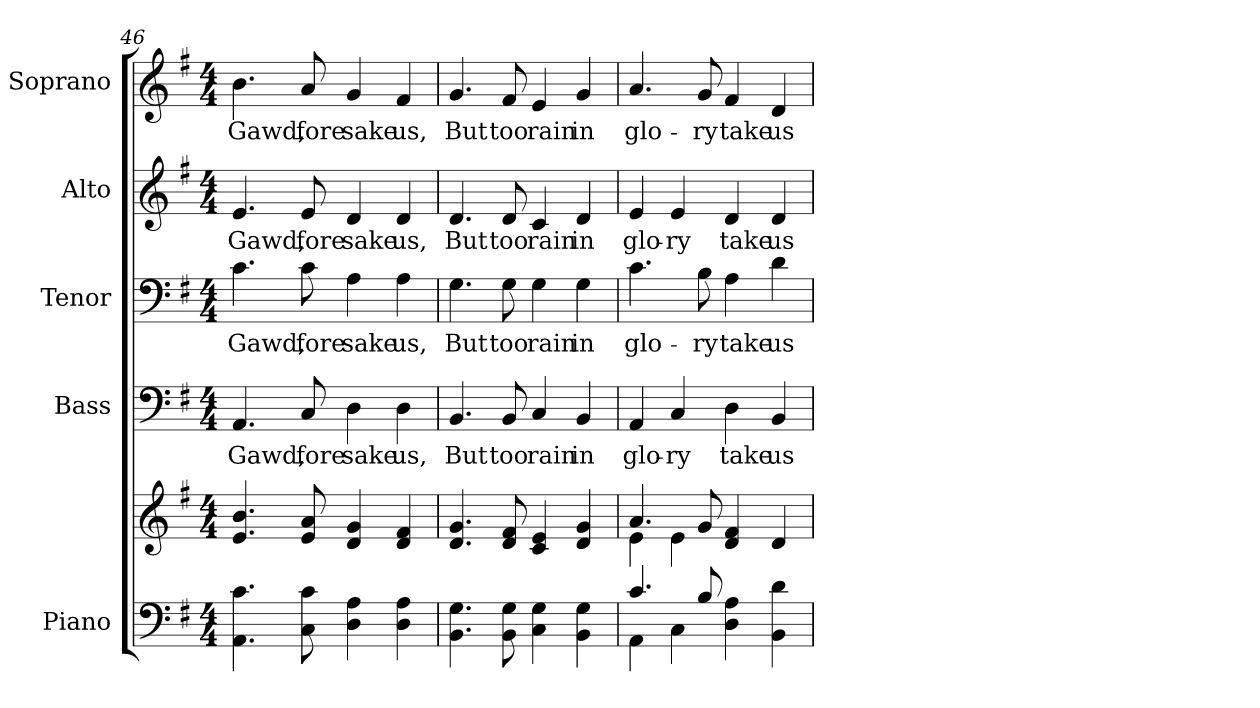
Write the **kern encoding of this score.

**kern	**kern	**kern	**text	**kern	**text	**kern	**text	**kern	**text
*part5	*part5	*part4	*part4	*part3	*part3	*part2	*part2	*part1	*part1
*staff6	*staff5	*staff4	*staff4	*staff3	*staff3	*staff2	*staff2	*staff1	*staff1
*I"Piano	*	*I"Bass	*	*I"Tenor	*	*I"Alto	*	*I"Soprano	*
*I'Pno.	*	*I'B.	*	*I'T.	*	*I'A.	*	*I'S.	*
*clefF4	*clefG2	*clefF4	*	*clefF4	*	*clefG2	*	*clefG2	*
*k[f#]	*k[f#]	*k[f#]	*	*k[f#]	*	*k[f#]	*	*k[f#]	*
*G:	*G:	*G:	*	*G:	*	*G:	*	*G:	*
*M4/4	*M4/4	*M4/4	*	*M4/4	*	*M4/4	*	*M4/4	*
=46	=46	=46	=46	=46	=46	=46	=46	=46	=46
!	!	!	!LO:LY:b:color=#000000	!	!	!	!	!	!
!	!	!	!	!	!LO:LY:b:color=#000000	!	!	!	!
!	!	!	!	!	!	!	!LO:LY:b:color=#000000	!	!
!	!	!	!	!	!	!	!	!	!LO:LY:b:color=#000000
4.AAi\ 4.ci	4.ei/ 4.bi	4.AAi/	Gawd,	4.ci\	Gawd,	4.ei/	Gawd,	4.bi\	Gawd,
!	!	!	!LO:LY:b:color=#000000	!	!	!	!	!	!
!	!	!	!	!	!LO:LY:b:color=#000000	!	!	!	!
!	!	!	!	!	!	!	!LO:LY:b:color=#000000	!	!
!	!	!	!	!	!	!	!	!	!LO:LY:b:color=#000000
8Ci\ 8ci	8ei/ 8ai	8Ci/	fore	8ci\	fore	8ei/	fore	8ai/	fore
!	!	!	!LO:LY:b:color=#000000	!	!	!	!	!	!
!	!	!	!	!	!LO:LY:b:color=#000000	!	!	!	!
!	!	!	!	!	!	!	!LO:LY:b:color=#000000	!	!
!	!	!	!	!	!	!	!	!	!LO:LY:b:color=#000000
4Di\ 4Ai	4di/ 4gi	4Di\	sake	4Ai\	sake	4di/	sake	4gi/	sake
!	!	!	!LO:LY:b:color=#000000	!	!	!	!	!	!
!	!	!	!	!	!LO:LY:b:color=#000000	!	!	!	!
!	!	!	!	!	!	!	!LO:LY:b:color=#000000	!	!
!	!	!	!	!	!	!	!	!	!LO:LY:b:color=#000000
4Di\ 4Ai	4di/ 4f#i	4Di\	us,	4Ai\	us,	4di/	us,	4f#i/	us,
!!LO:PB:g=z
=47	=47	=47	=47	=47	=47	=47	=47	=47	=47
!	!	!	!LO:LY:b:color=#000000	!	!	!	!	!	!
!	!	!	!	!	!LO:LY:b:color=#000000	!	!	!	!
!	!	!	!	!	!	!	!LO:LY:b:color=#000000	!	!
!	!	!	!	!	!	!	!	!	!LO:LY:b:color=#000000
4.BBi\ 4.Gi	4.di/ 4.gi	4.BBi/	But	4.Gi\	But	4.di/	But	4.gi/	But
!	!	!	!LO:LY:b:color=#000000	!	!	!	!	!	!
!	!	!	!	!	!LO:LY:b:color=#000000	!	!	!	!
!	!	!	!	!	!	!	!LO:LY:b:color=#000000	!	!
!	!	!	!	!	!	!	!	!	!LO:LY:b:color=#000000
8BBi\ 8Gi	8di/ 8f#i	8BBi/	too	8Gi\	too	8di/	too	8f#i/	too
!	!	!	!LO:LY:b:color=#000000	!	!	!	!	!	!
!	!	!	!	!	!LO:LY:b:color=#000000	!	!	!	!
!	!	!	!	!	!	!	!LO:LY:b:color=#000000	!	!
!	!	!	!	!	!	!	!	!	!LO:LY:b:color=#000000
4Ci\ 4Gi	4ci/ 4ei	4Ci/	rain	4Gi\	rain	4ci/	rain	4ei/	rain
!	!	!	!LO:LY:b:color=#000000	!	!	!	!	!	!
!	!	!	!	!	!LO:LY:b:color=#000000	!	!	!	!
!	!	!	!	!	!	!	!LO:LY:b:color=#000000	!	!
!	!	!	!	!	!	!	!	!	!LO:LY:b:color=#000000
4BBi\ 4Gi	4di/ 4gi	4BBi/	in	4Gi\	in	4di/	in	4gi/	in
=48	=48	=48	=48	=48	=48	=48	=48	=48	=48
*^	*^	*	*	*	*	*	*	*	*
!	!	!	!	!	!LO:LY:b:color=#000000	!	!	!	!	!	!
!	!	!	!	!	!	!	!LO:LY:b:color=#000000	!	!	!	!
!	!	!	!	!	!	!	!	!	!LO:LY:b:color=#000000	!	!
!	!	!	!	!	!	!	!	!	!	!	!LO:LY:b:color=#000000
4.ci/	4AAi\	4.ai/	4ei\	4AAi/	glo-	4.ci\	glo-	4ei/	glo-	4.ai/	glo-
!	!	!	!	!	!LO:LY:b:color=#000000	!	!	!	!	!	!
!	!	!	!	!	!	!	!	!	!LO:LY:b:color=#000000	!	!
.	4Ci\	.	4ei\	4Ci/	-ry	.	.	4ei/	-ry	.	.
!	!	!	!	!	!	!	!LO:LY:b:color=#000000	!	!	!	!
!	!	!	!	!	!	!	!	!	!	!	!LO:LY:b:color=#000000
8Bi/	.	8gi/	.	.	.	8Bi\	-ry	.	.	8gi/	-ry
!	!	!	!	!	!LO:LY:b:color=#000000	!	!	!	!	!	!
!	!	!	!	!	!	!	!LO:LY:b:color=#000000	!	!	!	!
!	!	!	!	!	!	!	!	!	!LO:LY:b:color=#000000	!	!
!	!	!	!	!	!	!	!	!	!	!	!LO:LY:b:color=#000000
4Di\ 4Ai	2ryy	4di/ 4f#i	2ryy	4Di\	take	4Ai\	take	4di/	take	4f#i/	take
!	!	!	!	!	!LO:LY:b:color=#000000	!	!	!	!	!	!
!	!	!	!	!	!	!	!LO:LY:b:color=#000000	!	!	!	!
!	!	!	!	!	!	!	!	!	!LO:LY:b:color=#000000	!	!
!	!	!	!	!	!	!	!	!	!	!	!LO:LY:b:color=#000000
4BBi\ 4di	.	4di/	.	4BBi/	us	4di\	us	4di/	us	4di/	us
*v	*v	*	*	*	*	*	*	*	*	*	*
*	*v	*v	*	*	*	*	*	*	*	*
=	=	=	=	=	=	=	=	=	=
*-	*-	*-	*-	*-	*-	*-	*-	*-	*-
